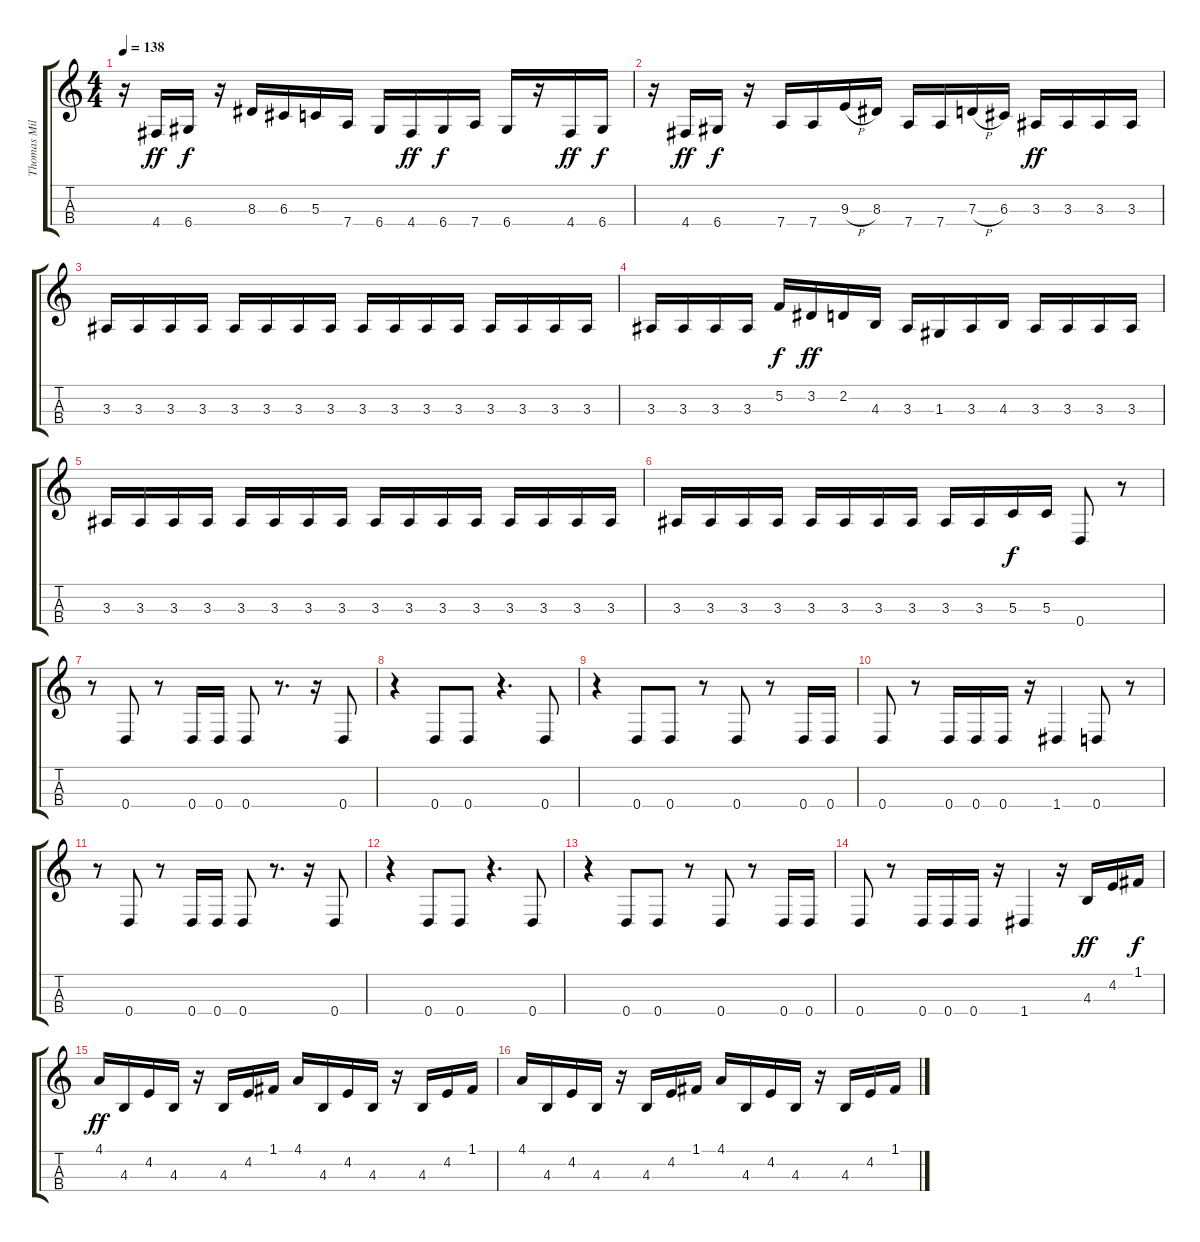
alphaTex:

\track ("Thomas Miller" "Thomas Mil") {instrument electricbassfinger}
\staff {score tabs}
\tuning (F3 C3 G2 D2) {hide}
\ts (4 4)
\tempo 138
\clef g2
\ks c
r.16{dy f} 4.4.16{dy ff} 6.4.16{dy f} r.16 8.3.16 6.3.16 5.3.16 7.4.16 6.4.16 4.4.16{dy ff} 6.4.16{dy f} 7.4.16 6.4.16 r.16 4.4.16{dy ff} 6.4.16{dy f} |
r.16 4.4.16{dy ff} 6.4.16{dy f} r.16 7.4.16 7.4.16 9.3{h}.16 8.3.16 7.4.16 7.4.16 7.3{h}.16 6.3.16 3.3.16{dy ff} 3.3.16 3.3.16 3.3.16 |
3.3.16 3.3.16 3.3.16 3.3.16 3.3.16 3.3.16 3.3.16 3.3.16 3.3.16 3.3.16 3.3.16 3.3.16 3.3.16 3.3.16 3.3.16 3.3.16 |
3.3.16 3.3.16 3.3.16 3.3.16 5.2.16{dy f} 3.2.16{dy ff} 2.2.16 4.3.16 3.3.16 1.3.16 3.3.16 4.3.16 3.3.16 3.3.16 3.3.16 3.3.16 |
3.3.16 3.3.16 3.3.16 3.3.16 3.3.16 3.3.16 3.3.16 3.3.16 3.3.16 3.3.16 3.3.16 3.3.16 3.3.16 3.3.16 3.3.16 3.3.16 |
3.3.16 3.3.16 3.3.16 3.3.16 3.3.16 3.3.16 3.3.16 3.3.16 3.3.16 3.3.16 5.3.16{dy f} 5.3.16 0.4.8 r.8 |
r.8 0.4.8 r.8 0.4.16 0.4.16 0.4.8 r.8{d} r.16 0.4.8 |
r.4 0.4.8 0.4.8 r.4{d} 0.4.8 |
r.4 0.4.8 0.4.8 r.8 0.4.8 r.8 0.4.16 0.4.16 |
0.4.8 r.8 0.4.16 0.4.16 0.4.16 r.16 1.4.4 0.4.8 r.8 |
r.8 0.4.8 r.8 0.4.16 0.4.16 0.4.8 r.8{d} r.16 0.4.8 |
r.4 0.4.8 0.4.8 r.4{d} 0.4.8 |
r.4 0.4.8 0.4.8 r.8 0.4.8 r.8 0.4.16 0.4.16 |
0.4.8 r.8 0.4.16 0.4.16 0.4.16 r.16 1.4.4 r.16 4.3.16{dy ff} 4.2.16 1.1.16{dy f} |
4.1.16{dy ff} 4.3.16 4.2.16 4.3.16 r.16 4.3.16 4.2.16 1.1.16 4.1.16 4.3.16 4.2.16 4.3.16 r.16 4.3.16 4.2.16 1.1.16 |
4.1.16 4.3.16 4.2.16 4.3.16 r.16 4.3.16 4.2.16 1.1.16 4.1.16 4.3.16 4.2.16 4.3.16 r.16 4.3.16 4.2.16 1.1.16
